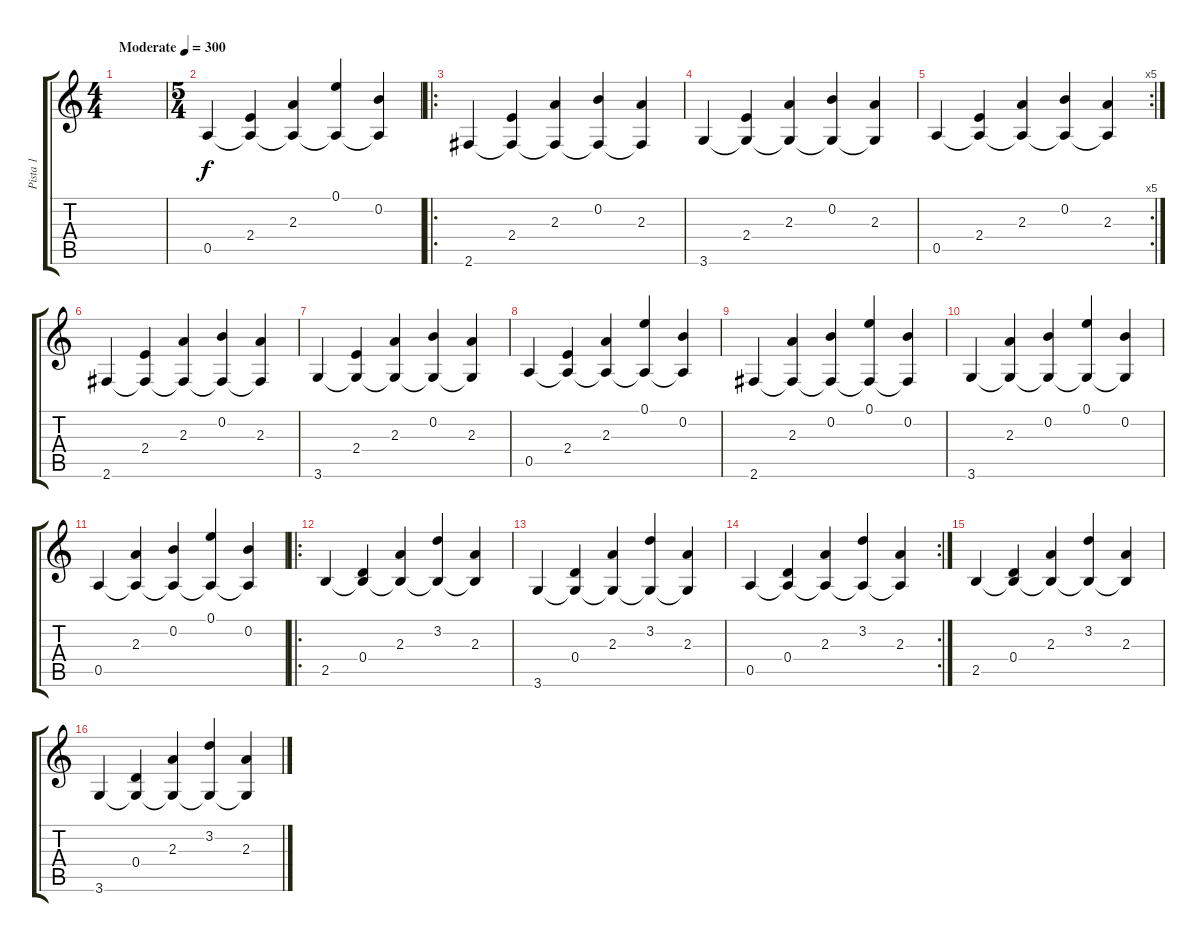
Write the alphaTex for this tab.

\track ("Pista 1" "Pista 1") {instrument acousticguitarsteel}
\staff {score tabs}
\tuning (E4 B3 G3 D3 A2 E2) {hide}
\ts (4 4)
\tempo (300 "Moderate")
\clef g2
\ks c
|
\ts (5 4)
0.5.4 (2.4 0.5{t}).4 (2.3 0.5{t}).4 (0.1 0.5{t}).4 (0.2 0.5{t}).4 |
\ro
2.6.4 (2.4 2.6{t}).4 (2.3 2.6{t}).4 (0.2 2.6{t}).4 (2.3 2.6{t}).4 |
3.6.4 (2.4 3.6{t}).4 (2.3 3.6{t}).4 (0.2 3.6{t}).4 (2.3 3.6{t}).4 |
\rc 5
0.5.4 (2.4 0.5{t}).4 (2.3 0.5{t}).4 (0.2 0.5{t}).4 (2.3 0.5{t}).4 |
2.6.4 (2.4 2.6{t}).4 (2.3 2.6{t}).4 (0.2 2.6{t}).4 (2.3 2.6{t}).4 |
3.6.4 (2.4 3.6{t}).4 (2.3 3.6{t}).4 (0.2 3.6{t}).4 (2.3 3.6{t}).4 |
0.5.4 (2.4 0.5{t}).4 (2.3 0.5{t}).4 (0.1 0.5{t}).4 (0.2 0.5{t}).4 |
2.6.4 (2.3 2.6{t}).4 (0.2 2.6{t}).4 (0.1 2.6{t}).4 (0.2 2.6{t}).4 |
3.6.4 (2.3 3.6{t}).4 (0.2 3.6{t}).4 (0.1 3.6{t}).4 (0.2 3.6{t}).4 |
0.5.4 (2.3 0.5{t}).4 (0.2 0.5{t}).4 (0.1 0.5{t}).4 (0.2 0.5{t}).4 |
\ro
2.5.4 (0.4 2.5{t}).4 (2.3 2.5{t}).4 (3.2 2.5{t}).4 (2.3 2.5{t}).4 |
3.6.4 (0.4 3.6{t}).4 (2.3 3.6{t}).4 (3.2 3.6{t}).4 (2.3 3.6{t}).4 |
\rc 2
0.5.4 (0.4 0.5{t}).4 (2.3 0.5{t}).4 (3.2 0.5{t}).4 (2.3 0.5{t}).4 |
2.5.4 (0.4 2.5{t}).4 (2.3 2.5{t}).4 (3.2 2.5{t}).4 (2.3 2.5{t}).4 |
3.6.4 (0.4 3.6{t}).4 (2.3 3.6{t}).4 (3.2 3.6{t}).4 (2.3 3.6{t}).4
